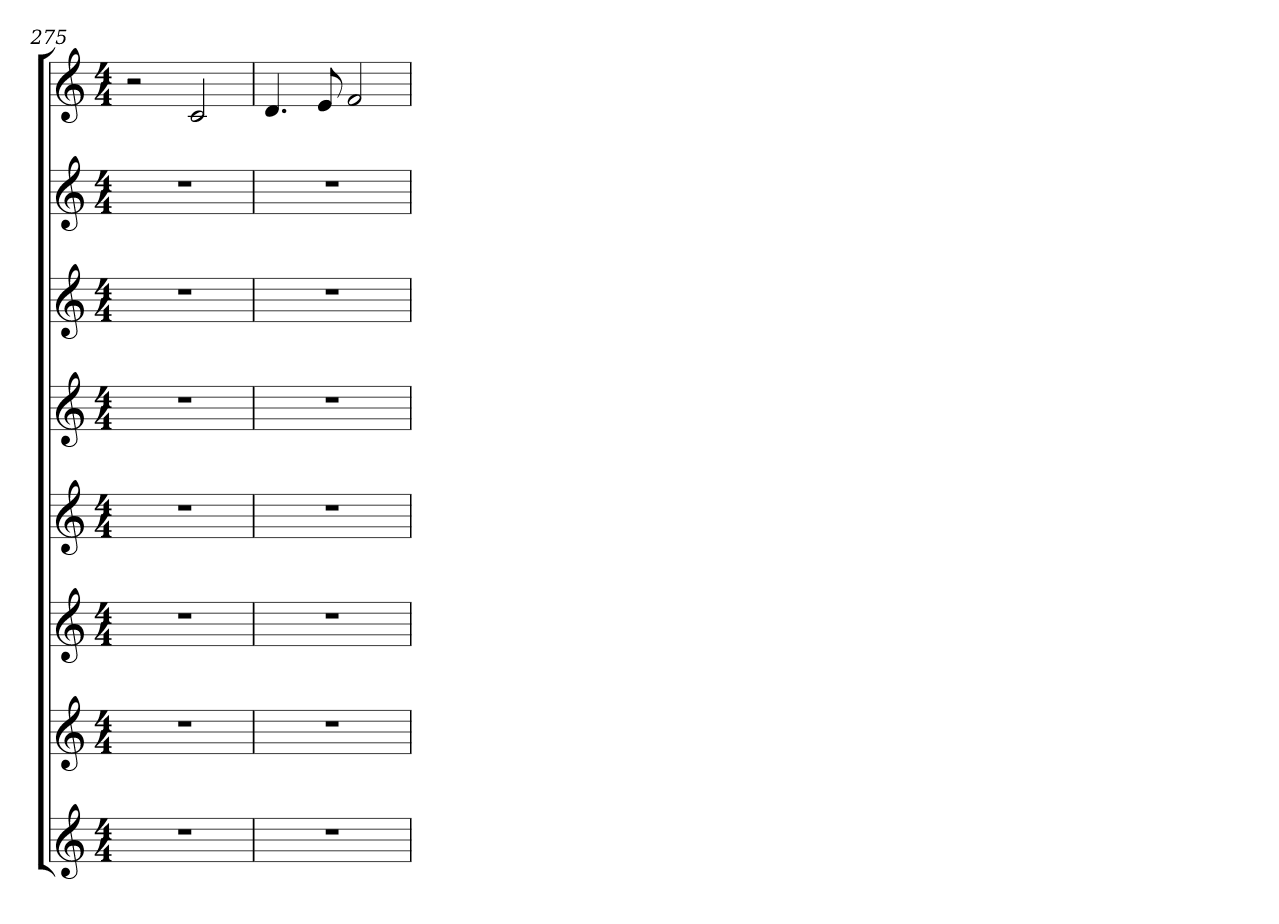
**kern	**kern	**kern	**kern	**kern	**kern	**kern	**kern
*part8	*part7	*part6	*part5	*part4	*part3	*part2	*part1
*staff8	*staff7	*staff6	*staff5	*staff4	*staff3	*staff2	*staff1
*clefG2	*clefG2	*clefG2	*clefG2	*clefG2	*clefG2	*clefG2	*clefG2
*k[]	*k[]	*k[]	*k[]	*k[]	*k[]	*k[]	*k[]
*M4/4	*M4/4	*M4/4	*M4/4	*M4/4	*M4/4	*M4/4	*M4/4
=275	=275	=275	=275	=275	=275	=275	=275
1r	1r	1r	1r	1r	1r	1r	2r
.	.	.	.	.	.	.	2c/
=276	=276	=276	=276	=276	=276	=276	=276
1r	1r	1r	1r	1r	1r	1r	4.d/
.	.	.	.	.	.	.	8e/
.	.	.	.	.	.	.	2f/
=	=	=	=	=	=	=	=
*-	*-	*-	*-	*-	*-	*-	*-
